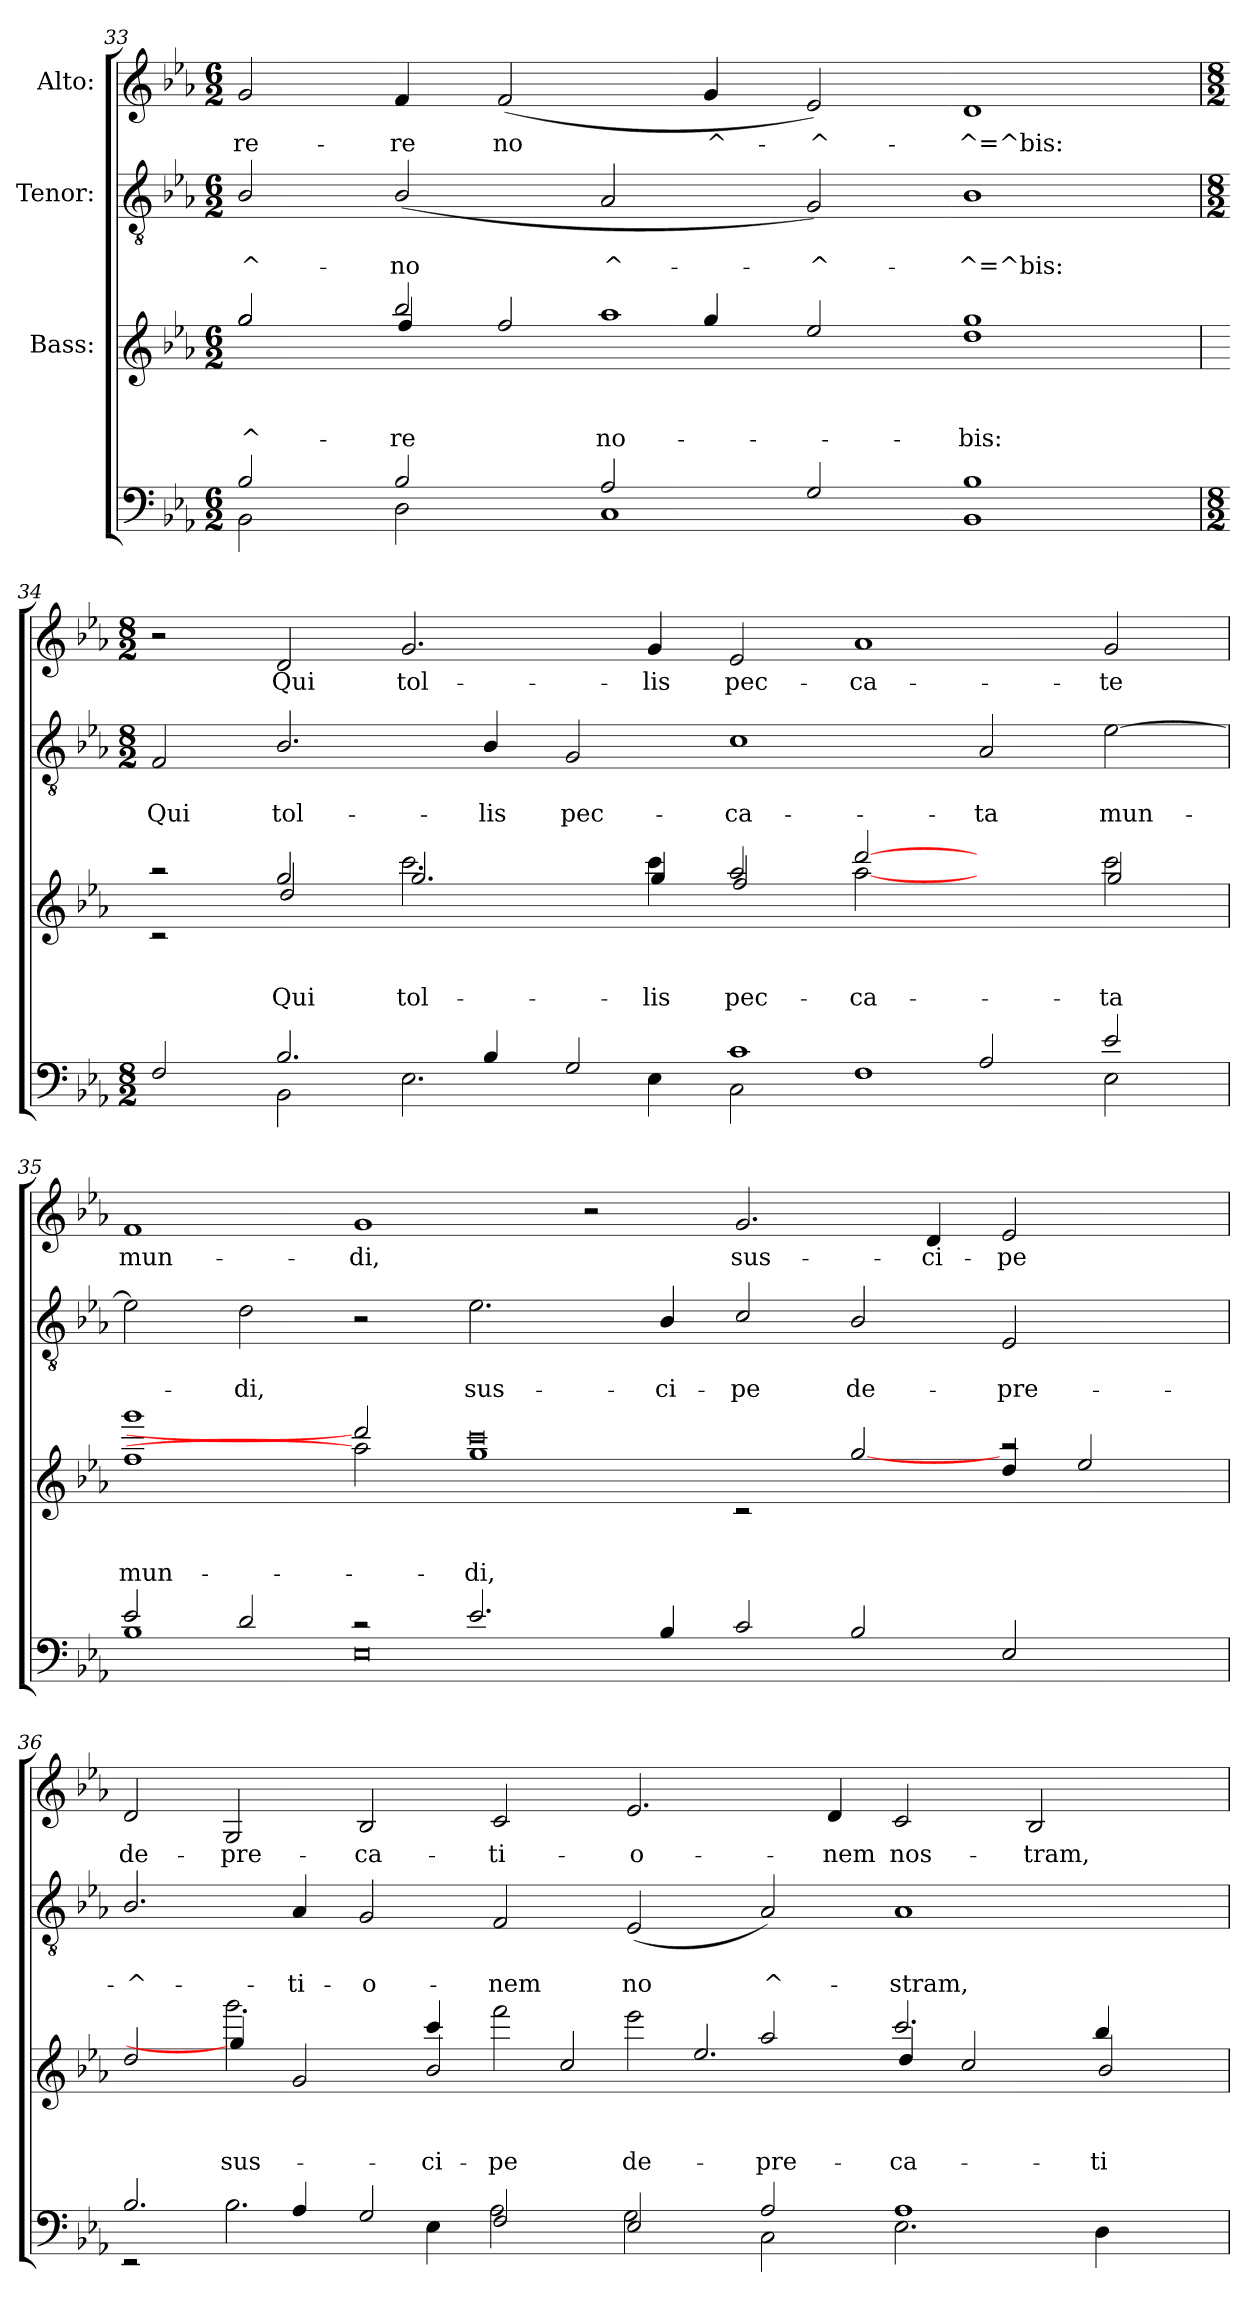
**kern	**kern	**text	**text	**text	**kern	**text	**text	**kern	**text
*part4	*part3	*part3	*part3	*part3	*part2	*part2	*part2	*part1	*part1
*staff4	*staff3	*staff3	*staff3	*staff3	*staff2	*staff2	*staff2	*staff1	*staff1
*	*I"Bass:	*	*	*	*I"Tenor:	*	*	*I"Alto:	*
*clefF4	*clefG2	*	*	*	*clefGv2	*	*	*clefG2	*
*	*ITrd7c12	*	*	*	*	*	*	*	*
*k[b-e-a-]	*k[b-e-a-]	*	*	*	*k[b-e-a-]	*	*	*k[b-e-a-]	*
*E-:	*E-:	*	*	*	*E-:	*	*	*E-:	*
*M6/2	*M6/2	*	*	*	*M6/2	*	*	*M6/2	*
=33	=33	=33	=33	=33	=33	=33	=33	=33	=33
*^	*	*	*	*	*	*	*	*	*
!	!	!	!	!	!LO:LY:b	!	!	!LO:LY:b	!	!LO:LY:b
*	*	*^	*	*	*	*	*	*	*	*
2B-/	2BB-\	2g/	2g/	.	.	-^-	2B-/	.	-^-	2g/	re-
!	!	!	!	!	!	!LO:LY:b	!	!	!LO:LY:b	!	!LO:LY:b
2B-/	2D\	2b-/	4f/	.	.	-re	(<2B-/	.	-no	4f/	-re
!	!	!	!	!	!	!	!	!	!	!	!LO:LY:b
.	.	.	2f/	.	.	.	.	.	.	(<2f/	no
!	!	!	!	!	!	!LO:LY:b	!	!	!LO:LY:b	!	!
2A-/	1C	1a-	.	.	.	no-	2A-/	.	^-	.	.
!	!	!	!	!	!	!	!	!	!	!	!LO:LY:b
.	.	.	4g/	.	.	.	.	.	.	4g/	^-
!	!	!	!	!	!	!	!	!	!LO:LY:b	!	!LO:LY:b
2G/	.	.	2e-/	.	.	.	2G/)	.	-^-	2e-/)	-^-
!	!	!	!	!	!	!LO:LY:b	!	!	!LO:LY:b	!	!LO:LY:b
1B-	1BB-	1g	1d	.	.	-bis:	1B-	.	-^=^bis:	1d	-^=^bis:
!!LO:LB:g=z
=34	=34	=34	=34	=34	=34	=34	=34	=34	=34	=34	=34
*M8/2	*	*	*	*	*	*	*M8/2	*	*	*M8/2	*
!	!	!	!	!	!	!	!	!	!LO:LY:b	!	!
2F/	2ryy	2raa	2rc	.	.	.	2F/	.	Qui	2r	.
!	!	!	!	!	!	!LO:LY:b	!	!	!LO:LY:b	!	!LO:LY:b
2.B-/	2BB-\	2g/	2d/	.	.	Qui	2.B-/	.	tol-	2d/	Qui
!	!	!	!	!	!	!LO:LY:b	!	!	!	!	!LO:LY:b
.	2.E-\	2.cc\	2.g/	.	.	tol-	.	.	.	2.g/	tol-
!	!	!	!	!	!	!	!	!	!LO:LY:b	!	!
4B-/	.	.	.	.	.	.	4B-/	.	-lis	.	.
!	!	!	!	!	!	!	!	!	!LO:LY:b	!	!
2G/	.	.	.	.	.	.	2G/	.	pec-	.	.
!	!	!	!	!	!	!LO:LY:b	!	!	!	!	!LO:LY:b
.	4E-\	4cc\	4g/	.	.	-lis	.	.	.	4g/	-lis
!	!	!	!	!	!	!LO:LY:b	!	!	!LO:LY:b	!	!LO:LY:b
1c	2C\	2a-/	2f/	.	.	pec-	1c	.	-ca-	2e-/	pec-
!	!	!	!	!	!	!LO:LY:b	!	!	!	!	!LO:LY:b
.	1F	[2dd	[2a-	.	.	-ca-	.	.	.	1a-	-ca-
!	!	!	!	!	!	!	!	!	!LO:LY:b	!	!
2A-/	.	2ryy	2ryy	.	.	.	2A-/	.	-ta	.	.
!	!	!	!	!	!	!LO:LY:b	!	!	!LO:LY:b	!	!LO:LY:b
2e-/	2E-\	2cc\	2g/	.	.	-ta	[>2e-\	.	mun-	2g/	-te
=35	=35	=35	=35	=35	=35	=35	=35	=35	=35	=35	=35
!	!	!	!	!	!	!LO:LY:b	!	!	!	!	!LO:LY:b
2e-/	1B-	1gg	1f	.	.	mun-	2e-\]	.	.	1f	mun-
!	!	!	!	!	!	!	!	!	!LO:LY:b	!	!
2d/	.	.	.	.	.	.	2d\	.	-di,	.	.
!	!	!	!	!	!	!	!	!	!	!	!LO:LY:b
2rc	0E-	2dd]	2a-]	.	.	.	2r	.	.	1g	-di,
!	!	!	!	!	!	!LO:LY:b	!	!	!LO:LY:b	!	!
2.e-/	.	0cc	1g	.	.	-di,	2.e-\	.	sus-	.	.
.	.	.	.	.	.	.	.	.	.	2r	.
!	!	!	!	!	!	!	!	!	!LO:LY:b	!	!
4B-/	.	.	.	.	.	.	4B-/	.	-ci-	.	.
!	!	!	!	!	!	!	!	!	!LO:LY:b	!	!LO:LY:b
2c/	.	.	2rc	.	.	.	2c/	.	-pe	2.g/	sus-
!	!	!	!	!	!	!	!	!	!LO:LY:b	!	!
2B-/	4ryy	.	[2g/	.	.	.	2B-/	.	de-	.	.
!	!	!	!	!	!	!	!	!	!	!	!LO:LY:b
.	1ryy	.	.	.	.	.	.	.	.	4d/	-ci-
!	!	!	!	!	!	!	!	!	!LO:LY:b	!	!LO:LY:b
2E-/	.	2raa	4d/	.	.	.	2E-/	.	-pre-	2e-/	-pe
.	.	.	2e-/	.	.	.	.	.	.	.	.
4ryy	.	4ryy	.	.	.	.	4ryy	.	.	4ryy	.
!!LO:PB:g=z
=36	=36	=36	=36	=36	=36	=36	=36	=36	=36	=36	=36
!	!	!	!	!	!	!	!	!	!LO:LY:b	!	!LO:LY:b
2.B-/	2rEE	2ryy	2d/	.	.	.	2.B-/	.	-^-	2d/	de-
!	!	!	!	!	!	!LO:LY:b	!	!	!	!	!LO:LY:b
.	2.B-\	2.gg\	4g/]	.	.	sus-	.	.	.	2G/	-pre-
!	!	!	!	!	!	!	!	!	!LO:LY:b	!	!
4A-/	.	.	2G/	.	.	.	4A-/	.	-ti-	.	.
!	!	!	!	!	!	!	!	!	!LO:LY:b	!	!LO:LY:b
2G/	.	.	.	.	.	.	2G/	.	-o-	2B-/	-ca-
!	!	!	!	!	!	!LO:LY:b	!	!	!	!	!
.	4E-\	4cc/	2B-/	.	.	-ci-	.	.	.	.	.
!	!	!	!	!	!	!LO:LY:b	!	!	!LO:LY:b	!	!LO:LY:b
2F/	2A-\	2ff\	.	.	.	-pe	2F/	.	-nem	2c/	-ti-
.	.	.	2c/	.	.	.	.	.	.	.	.
!	!	!	!	!	!	!LO:LY:b	!	!	!LO:LY:b	!	!LO:LY:b
2E-/	2G\	2ee-\	.	.	.	de-	(<2E-/	.	no	2.e-/	-o-
.	.	.	2.e-/	.	.	.	.	.	.	.	.
!	!	!	!	!	!	!LO:LY:b	!	!	!LO:LY:b	!	!
2A-/	2C\	2a-/	.	.	.	-pre-	2A-/)	.	^-	.	.
!	!	!	!	!	!	!	!	!	!	!	!LO:LY:b
.	.	.	.	.	.	.	.	.	.	4d/	-nem
!	!	!	!	!	!	!LO:LY:b	!	!	!LO:LY:b	!	!LO:LY:b
1A-	2.E-\	2.cc/	4d/	.	.	-ca-	1A-	.	-stram,	2c/	nos-
.	.	.	2c/	.	.	.	.	.	.	.	.
!	!	!	!	!	!	!	!	!	!	!	!LO:LY:b
.	.	.	.	.	.	.	.	.	.	2B-/	-tram,
!	!	!	!	!	!	!LO:LY:b	!	!	!	!	!
.	4D\	4b-/	2B-/	.	.	-ti-	.	.	.	.	.
4ryy	4ryy	4ryy	.	.	.	.	4ryy	.	.	4ryy	.
*v	*v	*	*	*	*	*	*	*	*	*	*
*	*v	*v	*	*	*	*	*	*	*	*
=	=	=	=	=	=	=	=	=	=
*-	*-	*-	*-	*-	*-	*-	*-	*-	*-
